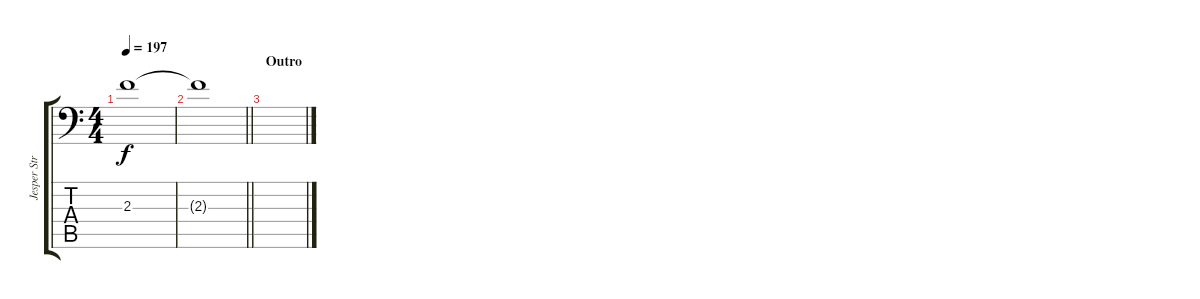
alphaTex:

\track ("Jesper Strömblad 2te Stimme" "Jesper Str") {instrument distortionguitar}
\staff {score tabs}
\tuning (C4 G3 Eb3 Bb2 F2 Bb1) {hide}
\ts (4 4)
\tempo 197
\clef f4
\ks c
2.3.1{dy f} |
\barLineRight lightlight
2.3{t}.1 |
\section ("" "Outro")
